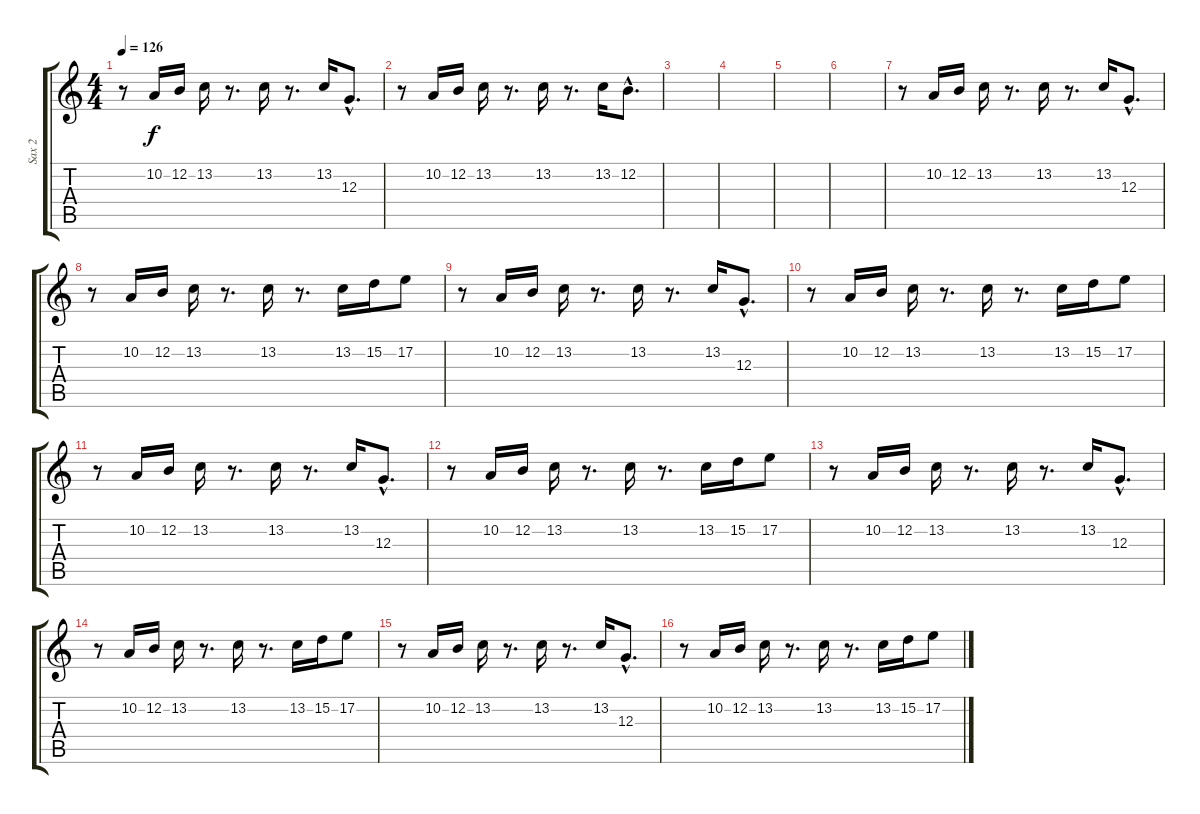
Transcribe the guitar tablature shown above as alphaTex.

\track ("Sax 2" "Sax 2") {instrument tenorsax}
\staff {score tabs}
\tuning (E4 B3 G3 D3 A2 E2) {hide}
\ts (4 4)
\tempo 126
\clef g2
\ks c
r.8{dy f} 10.2.16 12.2.16 13.2.16 r.8{d} 13.2.16 r.8{d} 13.2.16 12.3{hac}.8{d} |
r.8 10.2.16 12.2.16 13.2.16 r.8{d} 13.2.16 r.8{d} 13.2.16 12.2{hac}.8{d} |
|
|
|
|
r.8 10.2.16 12.2.16 13.2.16 r.8{d} 13.2.16 r.8{d} 13.2.16 12.3{hac}.8{d} |
r.8 10.2.16 12.2.16 13.2.16 r.8{d} 13.2.16 r.8{d} 13.2.16 15.2.16 17.2.8 |
r.8 10.2.16 12.2.16 13.2.16 r.8{d} 13.2.16 r.8{d} 13.2.16 12.3{hac}.8{d} |
r.8 10.2.16 12.2.16 13.2.16 r.8{d} 13.2.16 r.8{d} 13.2.16 15.2.16 17.2.8 |
r.8 10.2.16 12.2.16 13.2.16 r.8{d} 13.2.16 r.8{d} 13.2.16 12.3{hac}.8{d} |
r.8 10.2.16 12.2.16 13.2.16 r.8{d} 13.2.16 r.8{d} 13.2.16 15.2.16 17.2.8 |
r.8 10.2.16 12.2.16 13.2.16 r.8{d} 13.2.16 r.8{d} 13.2.16 12.3{hac}.8{d} |
r.8 10.2.16 12.2.16 13.2.16 r.8{d} 13.2.16 r.8{d} 13.2.16 15.2.16 17.2.8 |
r.8 10.2.16 12.2.16 13.2.16 r.8{d} 13.2.16 r.8{d} 13.2.16 12.3{hac}.8{d} |
r.8 10.2.16 12.2.16 13.2.16 r.8{d} 13.2.16 r.8{d} 13.2.16 15.2.16 17.2.8
